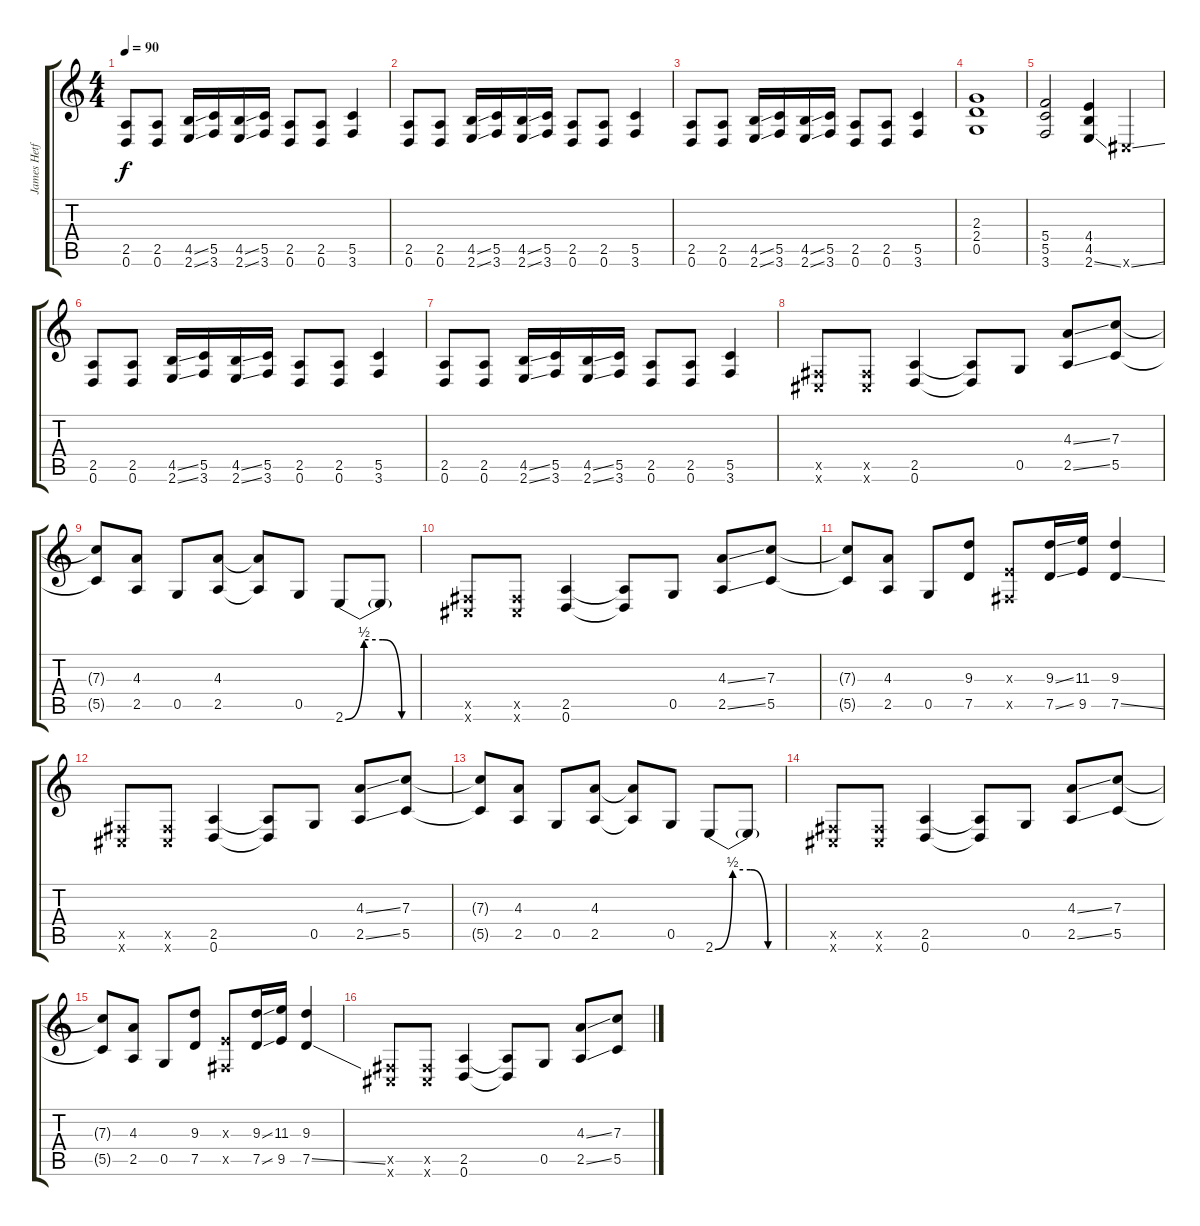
\track ("James Hetfield (Disto)" "James Hetf") {instrument distortionguitar}
\staff {score tabs}
\tuning (D4 A3 F3 C3 G2 D2) {hide}
\ts (4 4)
\tempo 90
\clef g2
\ks c
(2.5 0.6).8{dy f} (2.5 0.6).8 (4.5{ss} 2.6{ss}).16 (5.5 3.6).16 (4.5{ss} 2.6{ss}).16 (5.5 3.6).16 (2.5 0.6).8 (2.5 0.6).8 (5.5 3.6).4 |
(2.5 0.6).8 (2.5 0.6).8 (4.5{ss} 2.6{ss}).16 (5.5 3.6).16 (4.5{ss} 2.6{ss}).16 (5.5 3.6).16 (2.5 0.6).8 (2.5 0.6).8 (5.5 3.6).4 |
(2.5 0.6).8 (2.5 0.6).8 (4.5{ss} 2.6{ss}).16 (5.5 3.6).16 (4.5{ss} 2.6{ss}).16 (5.5 3.6).16 (2.5 0.6).8 (2.5 0.6).8 (5.5 3.6).4 |
(2.3 2.4 0.5).1 |
(5.4 5.5 3.6).2 (4.4 4.5 2.6{ss}).4 -1.6{ss x}.4 |
(2.5 0.6).8 (2.5 0.6).8 (4.5{ss} 2.6{ss}).16 (5.5 3.6).16 (4.5{ss} 2.6{ss}).16 (5.5 3.6).16 (2.5 0.6).8 (2.5 0.6).8 (5.5 3.6).4 |
(2.5 0.6).8 (2.5 0.6).8 (4.5{ss} 2.6{ss}).16 (5.5 3.6).16 (4.5{ss} 2.6{ss}).16 (5.5 3.6).16 (2.5 0.6).8 (2.5 0.6).8 (5.5 3.6).4 |
(-1.5{x} -1.6{x}).8 (-1.5{x} -1.6{x}).8 (2.5 0.6).4 (2.5{t} 0.6{t}).8 0.5.8 (4.3{ss} 2.5{ss}).8 (7.3 5.5).8 |
(7.3{t} 5.5{t}).8 (4.3 2.5).8 0.5.8 (4.3 2.5).8 (4.3{t} 2.5{t}).8 0.5.8 2.6{be (custom 0 0 15 2 30 2 45 0 60 0)}.8 2.6{t}.8 |
(-1.5{x} -1.6{x}).8 (-1.5{x} -1.6{x}).8 (2.5 0.6).4 (2.5{t} 0.6{t}).8 0.5.8 (4.3{ss} 2.5{ss}).8 (7.3 5.5).8 |
(7.3{t} 5.5{t}).8 (4.3 2.5).8 0.5.8 (9.3 7.5).8 (-1.3{x} -1.5{x}).8 (9.3{ss} 7.5{ss}).16 (11.3 9.5).16 (9.3 7.5{ss}).4 |
(-1.5{x} -1.6{x}).8 (-1.5{x} -1.6{x}).8 (2.5 0.6).4 (2.5{t} 0.6{t}).8 0.5.8 (4.3{ss} 2.5{ss}).8 (7.3 5.5).8 |
(7.3{t} 5.5{t}).8 (4.3 2.5).8 0.5.8 (4.3 2.5).8 (4.3{t} 2.5{t}).8 0.5.8 2.6{be (custom 0 0 15 2 30 2 45 0 60 0)}.8 2.6{t}.8 |
(-1.5{x} -1.6{x}).8 (-1.5{x} -1.6{x}).8 (2.5 0.6).4 (2.5{t} 0.6{t}).8 0.5.8 (4.3{ss} 2.5{ss}).8 (7.3 5.5).8 |
(7.3{t} 5.5{t}).8 (4.3 2.5).8 0.5.8 (9.3 7.5).8 (-1.3{x} -1.5{x}).8 (9.3{ss} 7.5{ss}).16 (11.3 9.5).16 (9.3 7.5{ss}).4 |
(-1.5{x} -1.6{x}).8 (-1.5{x} -1.6{x}).8 (2.5 0.6).4 (2.5{t} 0.6{t}).8 0.5.8 (4.3{ss} 2.5{ss}).8 (7.3 5.5).8
